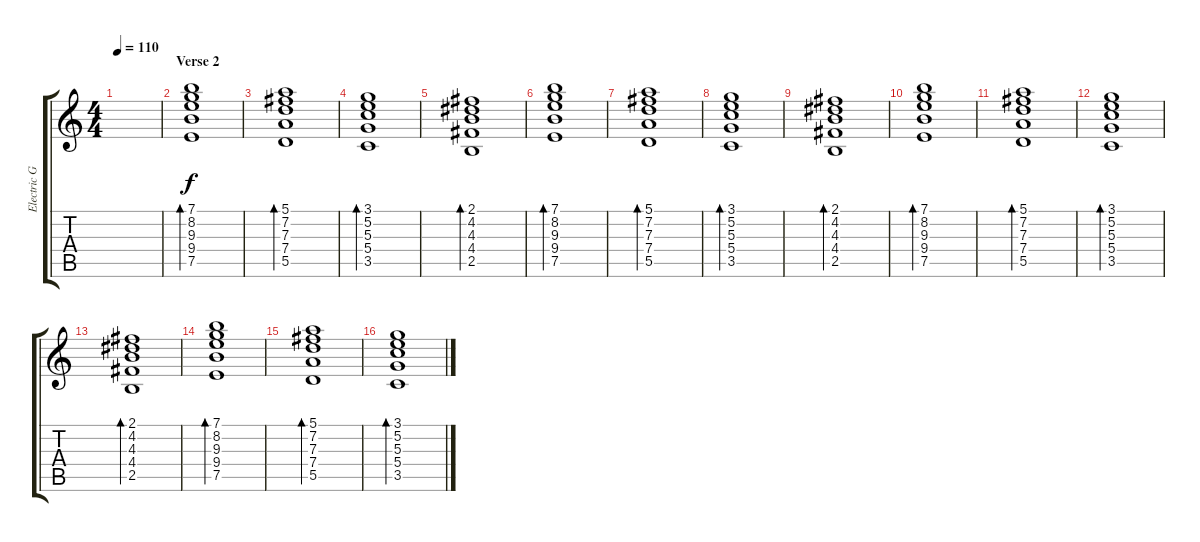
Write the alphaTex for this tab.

\track ("Electric Guitar" "Electric G") {instrument electricguitarclean}
\staff {score tabs}
\tuning (E4 B3 G3 D3 A2 E2) {hide}
\ts (4 4)
\tempo 110
\clef g2
\ks c
|
\section ("" "Verse 2")
(7.1 8.2 9.3 9.4 7.5).1{bd 30} |
(5.1 7.2 7.3 7.4 5.5).1{bd 30} |
(3.1 5.2 5.3 5.4 3.5).1{bd 30} |
(2.1 4.2 4.3 4.4 2.5).1{bd 30} |
(7.1 8.2 9.3 9.4 7.5).1{bd 30} |
(5.1 7.2 7.3 7.4 5.5).1{bd 30} |
(3.1 5.2 5.3 5.4 3.5).1{bd 30} |
(2.1 4.2 4.3 4.4 2.5).1{bd 30} |
(7.1 8.2 9.3 9.4 7.5).1{bd 30} |
(5.1 7.2 7.3 7.4 5.5).1{bd 30} |
(3.1 5.2 5.3 5.4 3.5).1{bd 30} |
(2.1 4.2 4.3 4.4 2.5).1{bd 30} |
(7.1 8.2 9.3 9.4 7.5).1{bd 30} |
(5.1 7.2 7.3 7.4 5.5).1{bd 30} |
(3.1 5.2 5.3 5.4 3.5).1{bd 30}
